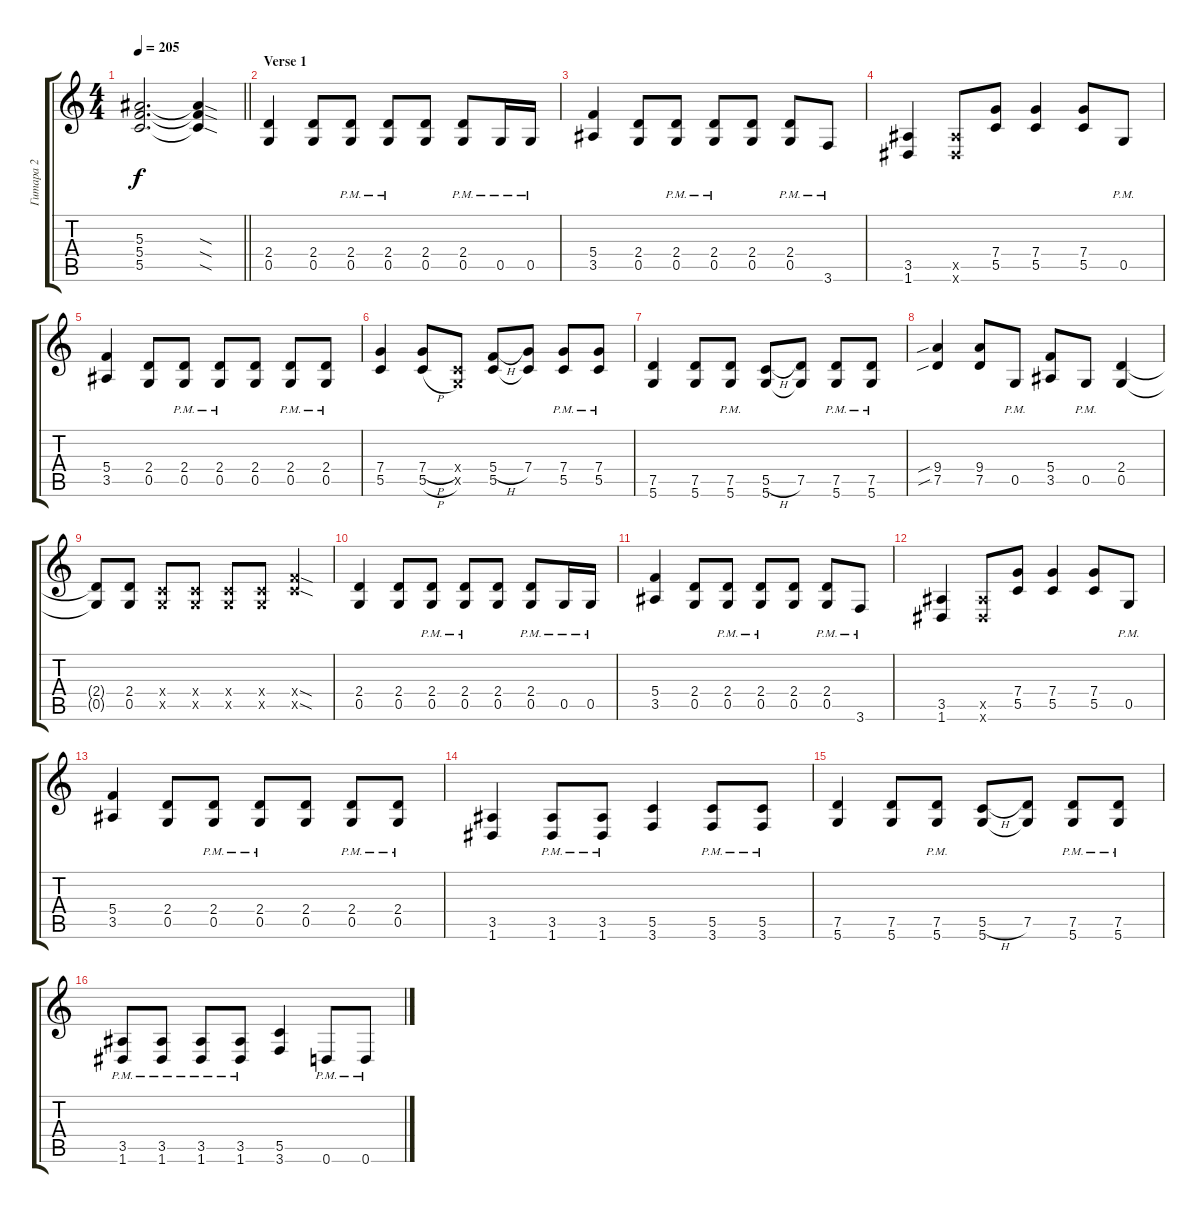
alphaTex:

\track ("Гитара 2" "Гитара 2") {instrument distortionguitar}
\staff {score tabs}
\tuning (D4 A3 F3 C3 G2 D2) {hide}
\ts (4 4)
\tempo 205
\clef g2
\barLineRight lightlight
\ks aminor
(5.3{t} 5.4{t} 5.5{t}).2{d dy f} (5.3{sod t} 5.4{sod t} 5.5{sod t}).4 |
\section ("" "Verse 1")
(2.4 0.5).4 (2.4 0.5).8 (2.4{pm} 0.5{pm}).8 (2.4{pm} 0.5{pm}).8 (2.4 0.5).8 (2.4{pm} 0.5{pm}).8 0.5{pm}.16 0.5{pm}.16 |
(5.4 3.5).4 (2.4 0.5).8 (2.4{pm} 0.5{pm}).8 (2.4{pm} 0.5{pm}).8 (2.4 0.5).8 (2.4{pm} 0.5{pm}).8 3.6{pm}.8 |
(3.5 1.6).4 (3.5{x} 1.6{x}).8 (7.4 5.5).8 (7.4 5.5).4 (7.4 5.5).8 0.5{pm}.8 |
(5.4 3.5).4 (2.4 0.5).8 (2.4{pm} 0.5{pm}).8 (2.4{pm} 0.5{pm}).8 (2.4 0.5).8 (2.4{pm} 0.5{pm}).8 (2.4{pm} 0.5{pm}).8 |
(7.4 5.5).4 (7.4{h} 5.5{h}).8 (0.4{x} 0.5{x}).8 (5.4{h} 5.5).8 (7.4 5.5{t}).8 (7.4{pm} 5.5{pm}).8 (7.4{pm} 5.5{pm}).8 |
(7.5 5.6).4 (7.5 5.6).8 (7.5{pm} 5.6{pm}).8 (5.5{h} 5.6).8 (7.5 5.6{t}).8 (7.5{pm} 5.6{pm}).8 (7.5{pm} 5.6{pm}).8 |
(9.4{sib} 7.5{sib}).4 (9.4 7.5).8 0.5{pm}.8 (5.4 3.5).8 0.5{pm}.8 (2.4 0.5).4 |
(2.4{t} 0.5{t}).8 (2.4 0.5).8 (0.4{x} 0.5{x}).8 (0.4{x} 0.5{x}).8 (0.4{x} 0.5{x}).8 (0.4{x} 0.5{x}).8 (5.4{sod x} 5.5{sod x}).4 |
(2.4 0.5).4 (2.4 0.5).8 (2.4{pm} 0.5{pm}).8 (2.4{pm} 0.5{pm}).8 (2.4 0.5).8 (2.4{pm} 0.5{pm}).8 0.5{pm}.16 0.5{pm}.16 |
(5.4 3.5).4 (2.4 0.5).8 (2.4{pm} 0.5{pm}).8 (2.4{pm} 0.5{pm}).8 (2.4 0.5).8 (2.4{pm} 0.5{pm}).8 3.6{pm}.8 |
(3.5 1.6).4 (3.5{x} 1.6{x}).8 (7.4 5.5).8 (7.4 5.5).4 (7.4 5.5).8 0.5{pm}.8 |
(5.4 3.5).4 (2.4 0.5).8 (2.4{pm} 0.5{pm}).8 (2.4{pm} 0.5{pm}).8 (2.4 0.5).8 (2.4{pm} 0.5{pm}).8 (2.4{pm} 0.5{pm}).8 |
(3.5 1.6).4 (3.5{pm} 1.6{pm}).8 (3.5{pm} 1.6{pm}).8 (5.5 3.6).4 (5.5{pm} 3.6{pm}).8 (5.5{pm} 3.6{pm}).8 |
(7.5 5.6).4 (7.5 5.6).8 (7.5{pm} 5.6{pm}).8 (5.5{h} 5.6).8 (7.5 5.6{t}).8 (7.5{pm} 5.6{pm}).8 (7.5{pm} 5.6{pm}).8 |
(3.5{pm} 1.6{pm}).8 (3.5{pm} 1.6{pm}).8 (3.5{pm} 1.6{pm}).8 (3.5{pm} 1.6{pm}).8 (5.5 3.6).4 0.6{pm}.8 0.6{pm}.8
